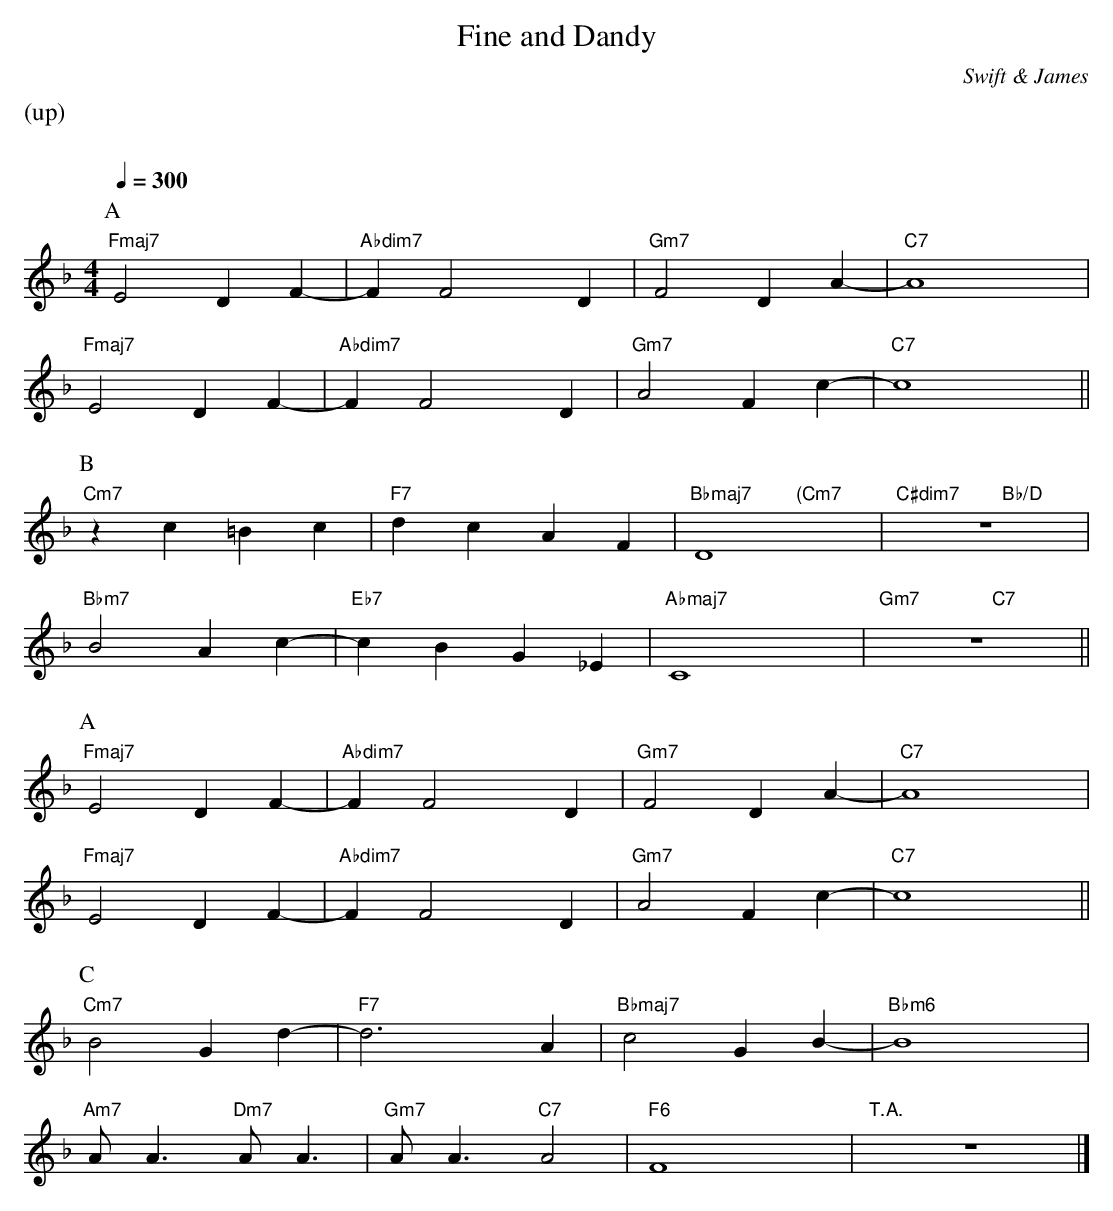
X:1
T: Fine and Dandy
M:4/4
L:1/4
C:Swift & James
Q:1/4=300
%%staves (chords melody)
K:F
%%text (up)
%%vskip 20
P: A
V:chords
"Fmaj7"x2 x2 | "Abdim7"x2 x2 | "Gm7"x2 x2 | "C7"x2 x2 |
"Fmaj7"x2 x2 | "Abdim7"x2 x2 | "Gm7"x2 x2 | "C7"x2 x2 ||
V:melody
E2DF- | FF2D | F2DA- | A4 |
E2DF- | FF2D | A2Fc- | c4 ||
P: B
V:chords
"Cm7"x2 x2 | "F7"x2 x2 | "Bbmaj7"x2 "(Cm7"x2 | "C#dim7"x2 "Bb/D"x2 |
"Bbm7"x2 x2 | "Eb7"x2 x2 | "Abmaj7"x2 x2 | "Gm7"x2 "C7"x2 ||
V:melody
zc=Bc | dcAF | D4 | z4 |
B2Ac- | cBG_E | C4 | z4 ||
P: A
V:chords
"Fmaj7"x2 x2 | "Abdim7"x2 x2 | "Gm7"x2 x2 | "C7"x2 x2 |
"Fmaj7"x2 x2 | "Abdim7"x2 x2 | "Gm7"x2 x2 | "C7"x2 x2 ||
V:melody
E2DF- | FF2D | F2DA- | A4 |
E2DF- | FF2D | A2Fc- | c4 ||
P: C
V:chords
"Cm7"x2 x2 | "F7"x2 x2 | "Bbmaj7"x2 x2 | "Bbm6"x2 x2 |
"Am7"x2 "Dm7"x2 | "Gm7"x2 "C7"x2 | "F6"x2 x2 | "T.A."x2 x2 |]
V:melody
B2Gd- | d3A | c2GB- | B4 |
A<AA<A| A<AA2 | F4 | z4 |]
